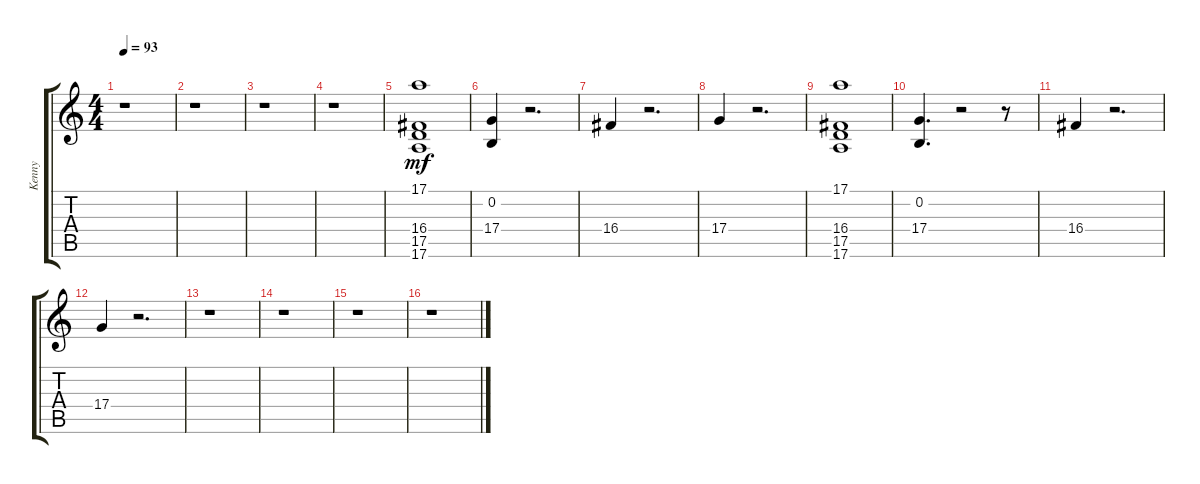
\track ("Kenny" "Kenny") {instrument stringensemble1}
\staff {score tabs}
\tuning (E4 B3 G3 D3 A2 E2) {hide}
\ts (4 4)
\tempo 93
\clef g2
\ks c
r.1{dy mf} |
r.1 |
r.1 |
r.1 |
(17.1 16.4 17.5 17.6).1 |
(0.2 17.4).4 r.2{d} |
16.4.4 r.2{d} |
17.4.4 r.2{d} |
(17.1 16.4 17.5 17.6).1 |
(0.2 17.4).4{d} r.2 r.8 |
16.4.4 r.2{d} |
17.4.4 r.2{d} |
r.1 |
r.1 |
r.1 |
r.1
